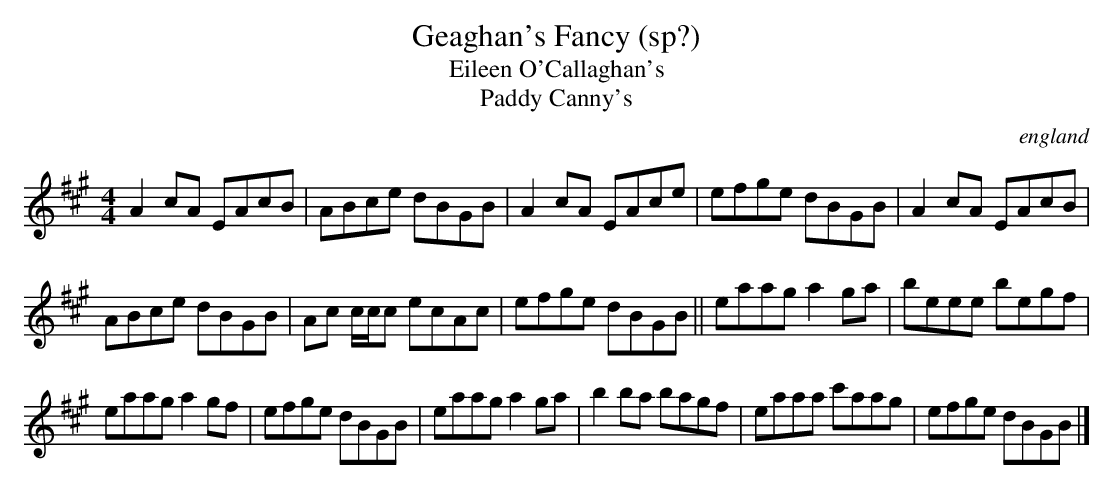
X:1
T:Geaghan's Fancy (sp?)
T:Eileen O'Callaghan's
T:Paddy Canny's
O:england
M:4/4
L:1/8
K:A
A2 cA EAcB|ABce dBGB|A2 cA EAce|efge dBGB|A2 cA EAcB|
ABce dBGB|Ac c/c/c ecAc|efge dBGB||eaag a2 ga|beee begf|
eaag a2 gf|efge dBGB|eaag a2 ga|b2 ba bagf|eaaa c'aag|efge dBGB|]
